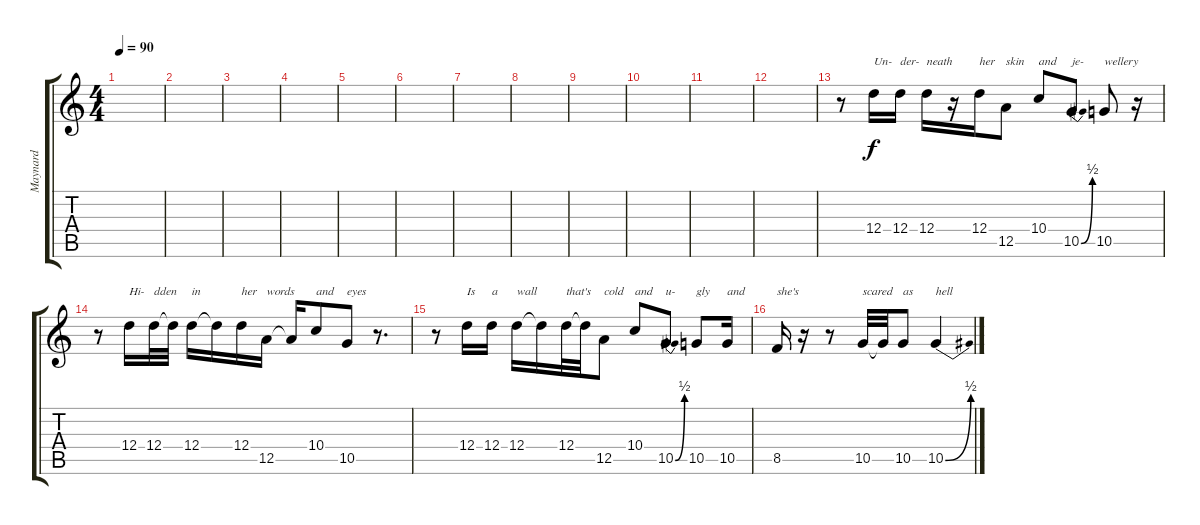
\track ("Maynard" "Maynard") {instrument electricguitarjazz}
\staff {score tabs}
\tuning (E4 B3 G3 D3 A2 E2) {hide}
\ts (4 4)
\tempo 90
\clef g2
\ks c
|
|
|
|
|
|
|
|
|
|
|
|
r.8 12.4.16{txt "Un-"} 12.4.16{txt "der-"} 12.4.16{txt "neath"} r.16 12.4.16{txt "her"} 12.5.8{txt "skin"} 10.4.8{txt "and"} 10.5{be (bend 0 0 60 2)}.8{txt "je-"} 10.5.8{txt "wellery"} r.16 |
r.8 12.4.16{txt "Hi-"} 12.4.32{txt "dden"} 12.4{t}.32 12.4.16{txt "in"} 12.4{t}.16 12.4.16{txt "her"} 12.5.16{txt "words"} 12.5{t}.16 10.4.8{txt "and"} 10.5.8{txt "eyes"} r.8{d} |
r.8 12.4.16{txt "Is"} 12.4.16{txt "a"} 12.4.16{txt "wall"} 12.4{t}.16 12.4.32{txt "that's"} 12.4{t}.32 12.5.8{txt "cold"} 10.4.8{txt "and"} 10.5{be (bend 0 0 60 2)}.8{txt "u-"} 10.5.8{txt "gly"} 10.5.16{txt "and"} |
8.5.16{txt "she's"} r.16 r.8 10.5.32{txt "scared"} 10.5{t}.32 10.5.8{txt "as"} 10.5{be (bend 0 0 60 2)}.4{txt "hell"}
